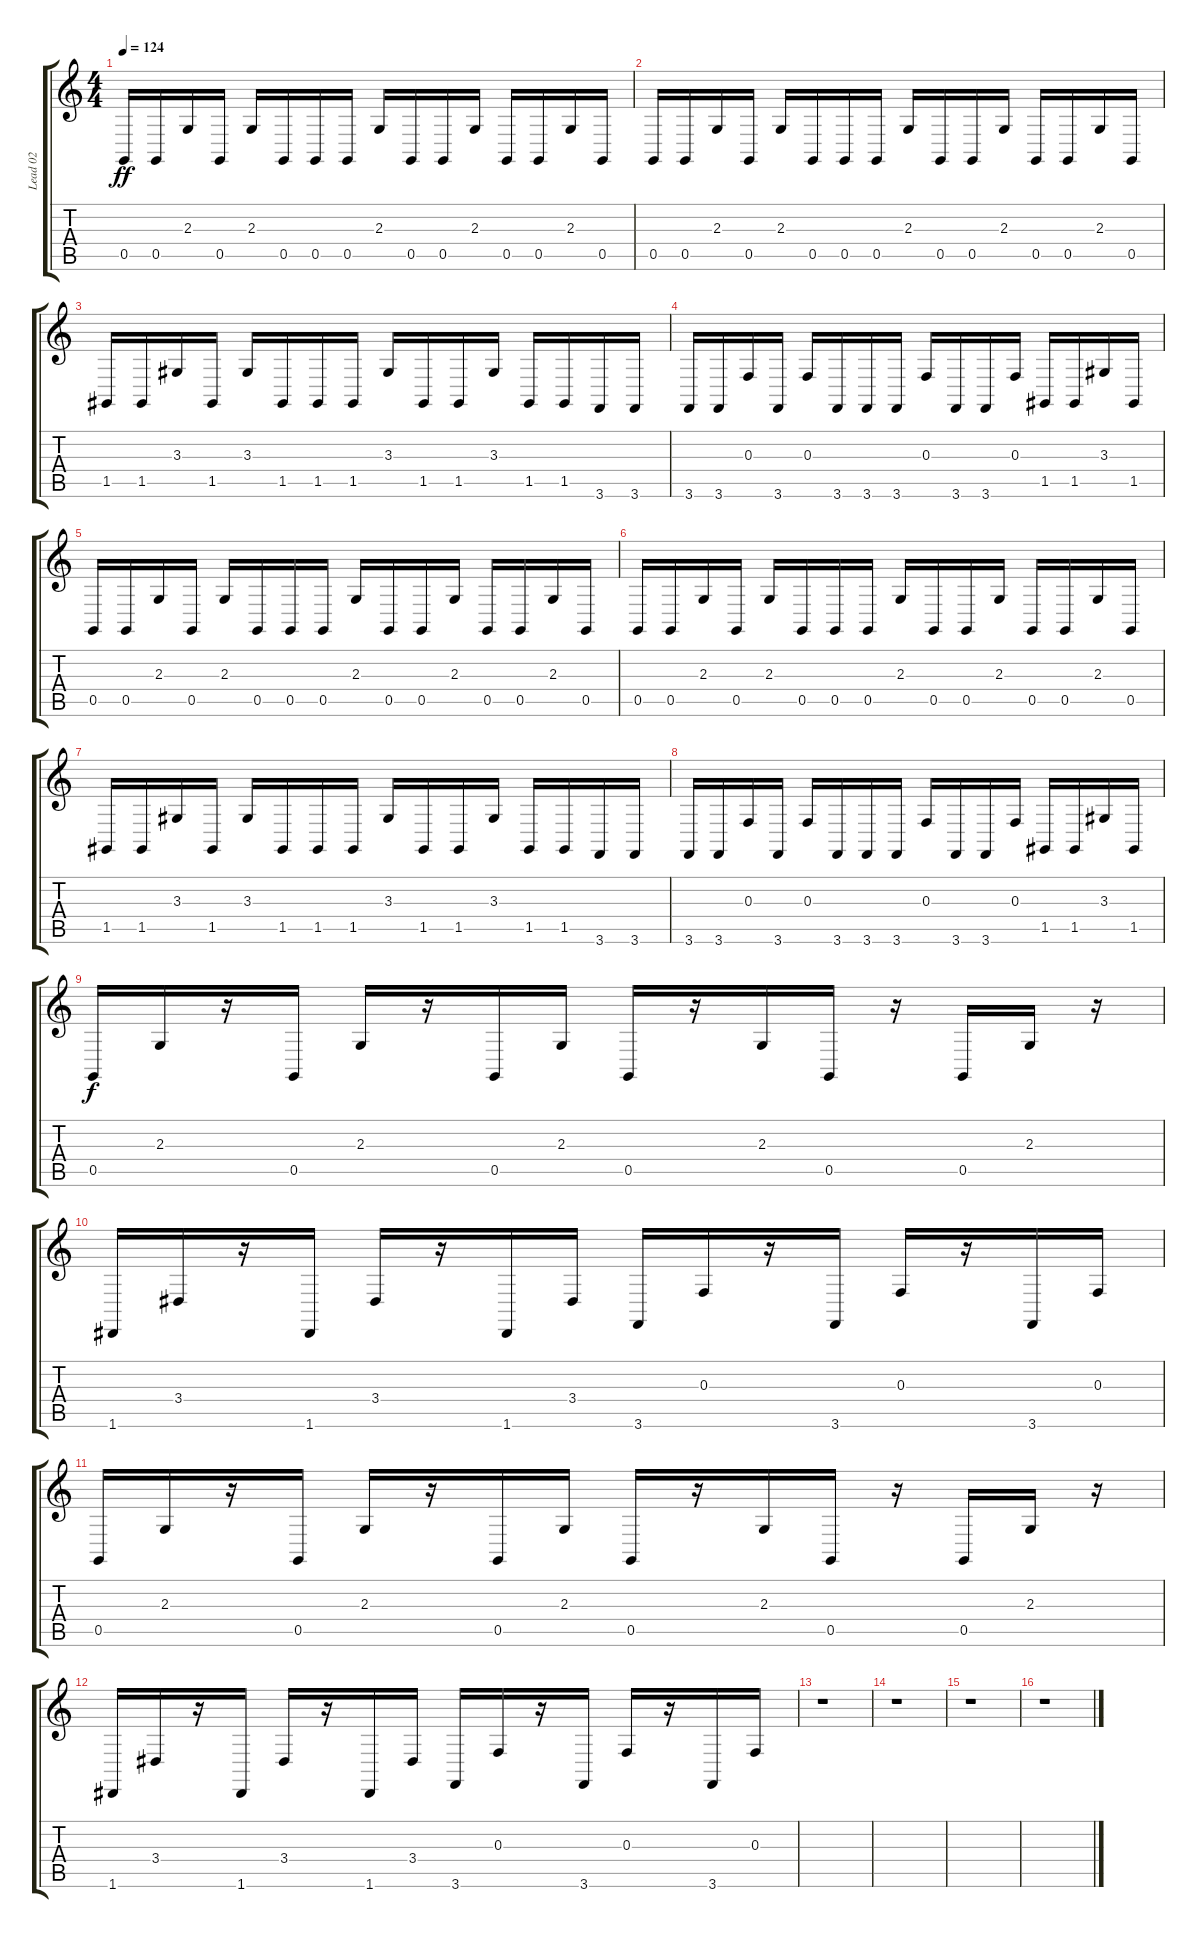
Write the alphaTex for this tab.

\track ("Lead 02" "Lead 02") {instrument lead1square}
\staff {score tabs}
\tuning (D4 A3 F3 C3 G2 D2) {hide}
\ts (4 4)
\tempo 124
\clef g2
\ks c
0.5.16{dy ff} 0.5.16 2.3.16 0.5.16 2.3.16 0.5.16 0.5.16 0.5.16 2.3.16 0.5.16 0.5.16 2.3.16 0.5.16 0.5.16 2.3.16 0.5.16 |
0.5.16 0.5.16 2.3.16 0.5.16 2.3.16 0.5.16 0.5.16 0.5.16 2.3.16 0.5.16 0.5.16 2.3.16 0.5.16 0.5.16 2.3.16 0.5.16 |
1.5.16 1.5.16 3.3.16 1.5.16 3.3.16 1.5.16 1.5.16 1.5.16 3.3.16 1.5.16 1.5.16 3.3.16 1.5.16 1.5.16 3.6.16 3.6.16 |
3.6.16 3.6.16 0.3.16 3.6.16 0.3.16 3.6.16 3.6.16 3.6.16 0.3.16 3.6.16 3.6.16 0.3.16 1.5.16 1.5.16 3.3.16 1.5.16 |
0.5.16 0.5.16 2.3.16 0.5.16 2.3.16 0.5.16 0.5.16 0.5.16 2.3.16 0.5.16 0.5.16 2.3.16 0.5.16 0.5.16 2.3.16 0.5.16 |
0.5.16 0.5.16 2.3.16 0.5.16 2.3.16 0.5.16 0.5.16 0.5.16 2.3.16 0.5.16 0.5.16 2.3.16 0.5.16 0.5.16 2.3.16 0.5.16 |
1.5.16 1.5.16 3.3.16 1.5.16 3.3.16 1.5.16 1.5.16 1.5.16 3.3.16 1.5.16 1.5.16 3.3.16 1.5.16 1.5.16 3.6.16 3.6.16 |
3.6.16 3.6.16 0.3.16 3.6.16 0.3.16 3.6.16 3.6.16 3.6.16 0.3.16 3.6.16 3.6.16 0.3.16 1.5.16 1.5.16 3.3.16 1.5.16 |
0.5.16{dy f} 2.3.16 r.16 0.5.16 2.3.16 r.16 0.5.16 2.3.16 0.5.16 r.16 2.3.16 0.5.16 r.16 0.5.16 2.3.16 r.16 |
1.6.16 3.4.16 r.16 1.6.16 3.4.16 r.16 1.6.16 3.4.16 3.6.16 0.3.16 r.16 3.6.16 0.3.16 r.16 3.6.16 0.3.16 |
0.5.16 2.3.16 r.16 0.5.16 2.3.16 r.16 0.5.16 2.3.16 0.5.16 r.16 2.3.16 0.5.16 r.16 0.5.16 2.3.16 r.16 |
1.6.16 3.4.16 r.16 1.6.16 3.4.16 r.16 1.6.16 3.4.16 3.6.16 0.3.16 r.16 3.6.16 0.3.16 r.16 3.6.16 0.3.16 |
r.1 |
r.1 |
r.1 |
r.1
